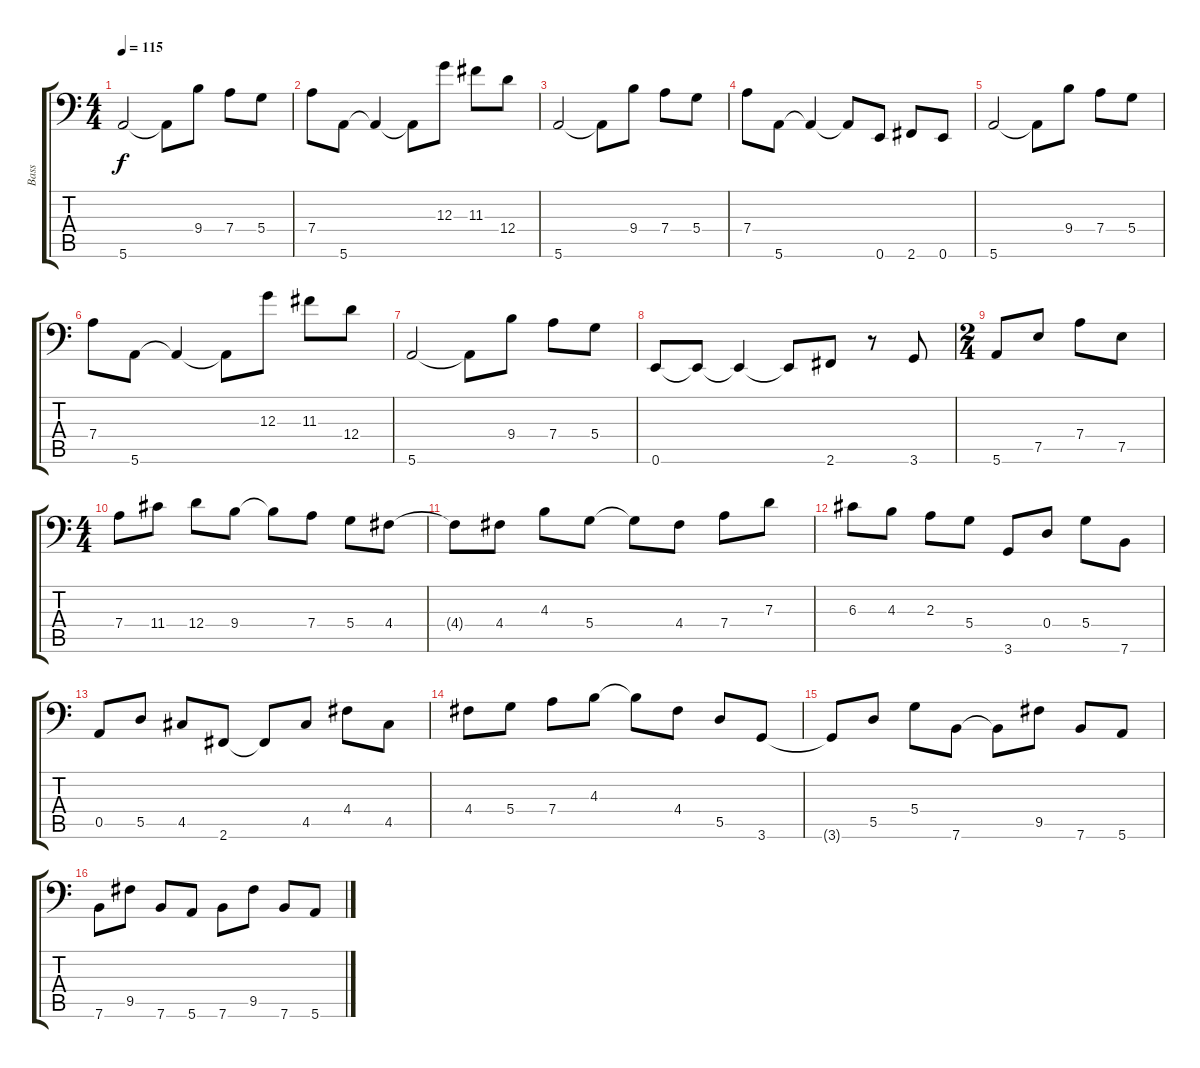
\track ("Bass" "Bass") {instrument slapbass1}
\staff {score tabs}
\tuning (E3 B2 G2 D2 A1 E1) {hide}
\ts (4 4)
\tempo 115
\clef f4
\ks c
5.6.2{dy f instrument slapbass1} 5.6{t}.8 9.4.8 7.4.8 5.4.8 |
7.4.8 5.6.8 5.6{t}.4 5.6{t}.8 12.3.8 11.3.8 12.4.8 |
5.6.2 5.6{t}.8 9.4.8 7.4.8 5.4.8 |
7.4.8 5.6.8 5.6{t}.4 5.6{t}.8 0.6.8 2.6.8 0.6.8 |
5.6.2 5.6{t}.8 9.4.8 7.4.8 5.4.8 |
7.4.8 5.6.8 5.6{t}.4 5.6{t}.8 12.3.8 11.3.8 12.4.8 |
5.6.2 5.6{t}.8 9.4.8 7.4.8 5.4.8 |
0.6.8 0.6{t}.8 0.6{t}.4 0.6{t}.8 2.6.8 r.8 3.6.8 |
\ts (2 4)
5.6.8 7.5.8 7.4.8 7.5.8 |
\ts (4 4)
7.4.8 11.4.8 12.4.8 9.4.8 9.4{t}.8 7.4.8 5.4.8 4.4.8 |
4.4{t}.8 4.4.8 4.3.8 5.4.8 5.4{t}.8 4.4.8 7.4.8 7.3.8 |
6.3.8 4.3.8 2.3.8 5.4.8 3.6.8 0.4.8 5.4.8 7.6.8 |
0.5.8 5.5.8 4.5.8 2.6.8 2.6{t}.8 4.5.8 4.4.8 4.5.8 |
4.4.8 5.4.8 7.4.8 4.3.8 4.3{t}.8 4.4.8 5.5.8 3.6.8 |
3.6{t}.8 5.5.8 5.4.8 7.6.8 7.6{t}.8 9.5.8 7.6.8 5.6.8 |
7.6.8 9.5.8 7.6.8 5.6.8 7.6.8 9.5.8 7.6.8 5.6.8
